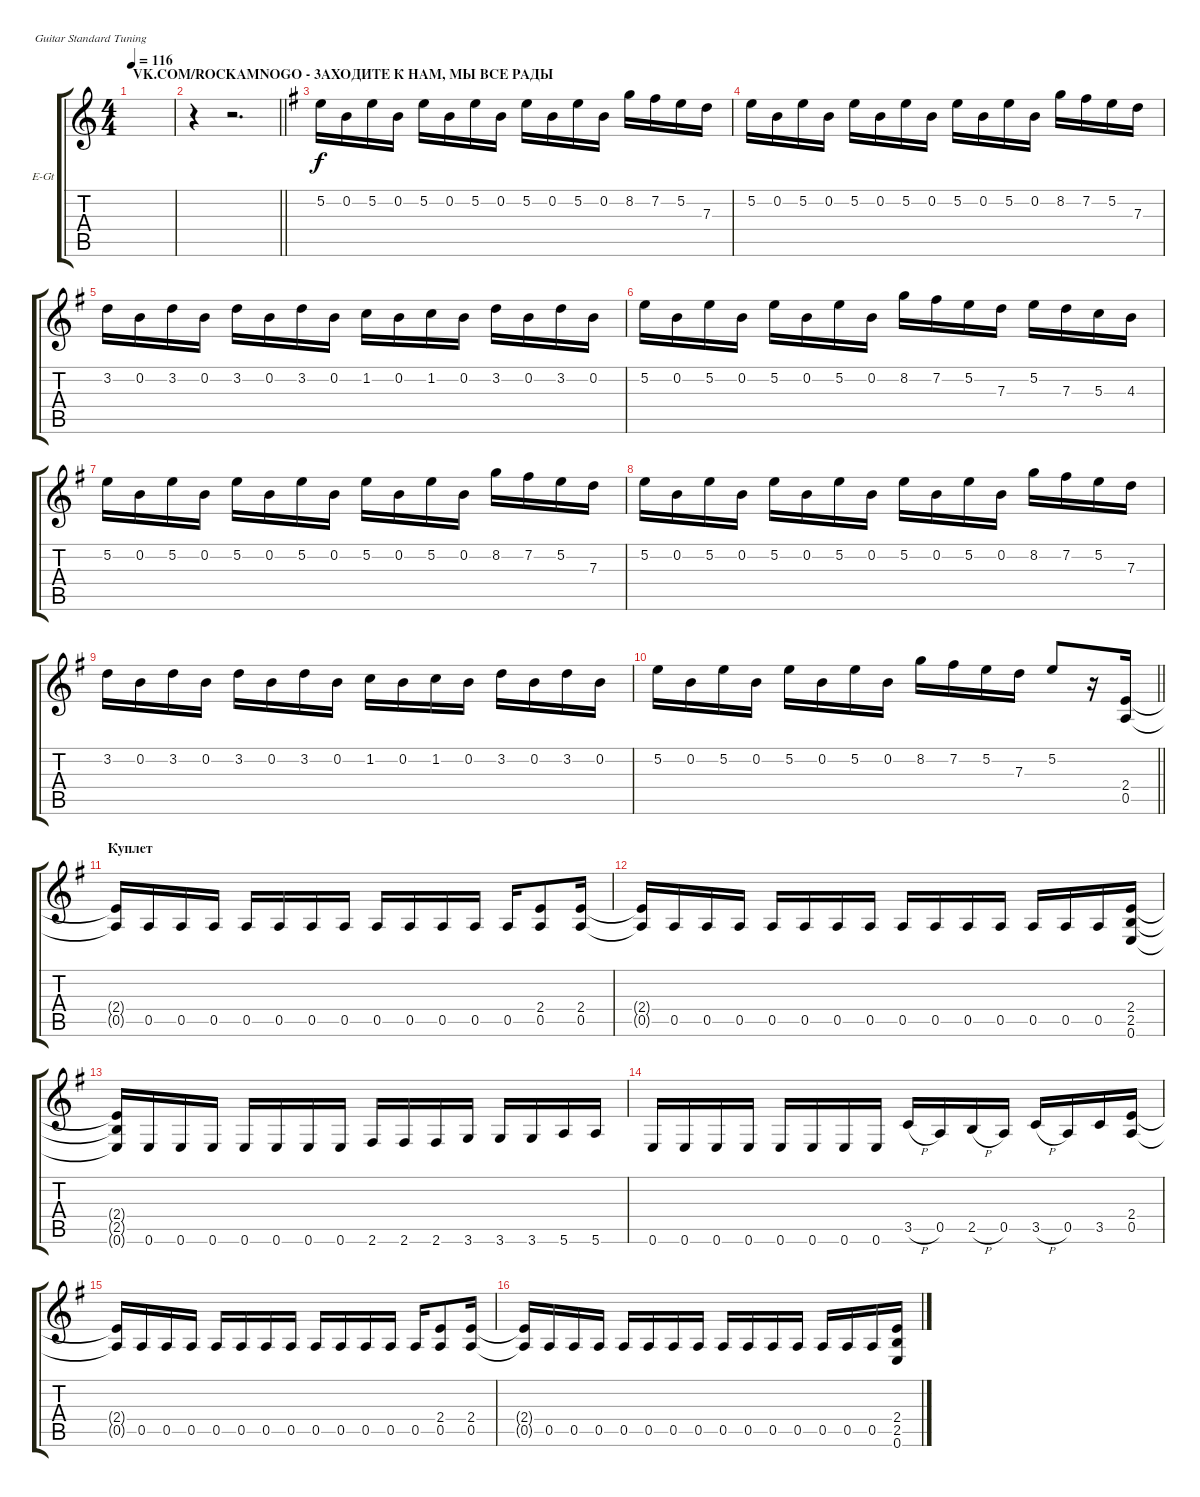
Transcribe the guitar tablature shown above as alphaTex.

\bracketExtendMode groupsimilarinstruments
\firstSystemTrackNameOrientation horizontal
\otherSystemsTrackNameOrientation horizontal
\track ("Владимир Холстинин" "E-Gt") {instrument distortionguitar}
\staff {score tabs}
\tuning (E4 B3 G3 D3 A2 E2)
\ts (4 4)
\section ("" "VK.COM/ROCKAMNOGO - 3АХОДИТЕ К НАМ, МЫ ВСЕ РАДЫ")
\tempo 116
\clef g2
\ks c
|
\beaming (8 2 2 2 2)
\scale
0.411348
\barLineRight lightlight
r.4 r.2{d} |
\scale
0.37234
\ks eminor
5.2.16 0.2.16 5.2.16 0.2.16 5.2.16 0.2.16 5.2.16 0.2.16 5.2.16 0.2.16 5.2.16 0.2.16 8.2.16 7.2.16 5.2.16 7.3.16 |
\scale
0.216312 5.2.16 0.2.16 5.2.16 0.2.16 5.2.16 0.2.16 5.2.16 0.2.16 5.2.16 0.2.16 5.2.16 0.2.16 8.2.16 7.2.16 5.2.16 7.3.16 |
\scale
0.333333 3.2.16 0.2.16 3.2.16 0.2.16 3.2.16 0.2.16 3.2.16 0.2.16 1.2.16 0.2.16 1.2.16 0.2.16 3.2.16 0.2.16 3.2.16 0.2.16 |
\scale
0.333333 5.2.16 0.2.16 5.2.16 0.2.16 5.2.16 0.2.16 5.2.16 0.2.16 8.2.16 7.2.16 5.2.16 7.3.16 5.2.16 7.3.16 5.3.16 4.3.16 |
\scale
0.333333 5.2.16 0.2.16 5.2.16 0.2.16 5.2.16 0.2.16 5.2.16 0.2.16 5.2.16 0.2.16 5.2.16 0.2.16 8.2.16 7.2.16 5.2.16 7.3.16 |
\scale
0.333333 5.2.16 0.2.16 5.2.16 0.2.16 5.2.16 0.2.16 5.2.16 0.2.16 5.2.16 0.2.16 5.2.16 0.2.16 8.2.16 7.2.16 5.2.16 7.3.16 |
\scale
0.333333 3.2.16 0.2.16 3.2.16 0.2.16 3.2.16 0.2.16 3.2.16 0.2.16 1.2.16 0.2.16 1.2.16 0.2.16 3.2.16 0.2.16 3.2.16 0.2.16 |
\scale
0.333333
\barLineRight lightlight
5.2.16 0.2.16 5.2.16 0.2.16 5.2.16 0.2.16 5.2.16 0.2.16 8.2.16 7.2.16 5.2.16 7.3.16 5.2.8 r.16 (2.4 0.5).16 |
\section ("" "Куплет")
\scale
0.333333 (2.4{t} 0.5{t}).16 0.5.16 0.5.16 0.5.16 0.5.16 0.5.16 0.5.16 0.5.16 0.5.16 0.5.16 0.5.16 0.5.16 0.5.16 (2.4 0.5).8 (2.4 0.5).16 |
\scale
0.333333 (2.4{t} 0.5{t}).16 0.5.16 0.5.16 0.5.16 0.5.16 0.5.16 0.5.16 0.5.16 0.5.16 0.5.16 0.5.16 0.5.16 0.5.16 0.5.16 0.5.16 (2.4 2.5 0.6).16 |
\scale
0.333333 (2.4{t} 2.5{t} 0.6{t}).16 0.6.16 0.6.16 0.6.16 0.6.16 0.6.16 0.6.16 0.6.16 2.6.16 2.6.16 2.6.16 3.6.16 3.6.16 3.6.16 5.6.16 5.6.16 |
\scale
0.333333 0.6.16 0.6.16 0.6.16 0.6.16 0.6.16 0.6.16 0.6.16 0.6.16 3.5{h}.16 0.5.16 2.5{h}.16 0.5.16 3.5{h}.16 0.5.16 3.5.16 (2.4 0.5).16 |
\scale
0.333333 (2.4{t} 0.5{t}).16 0.5.16 0.5.16 0.5.16 0.5.16 0.5.16 0.5.16 0.5.16 0.5.16 0.5.16 0.5.16 0.5.16 0.5.16 (2.4 0.5).8 (2.4 0.5).16 |
\scale
0.333333 (2.4{t} 0.5{t}).16 0.5.16 0.5.16 0.5.16 0.5.16 0.5.16 0.5.16 0.5.16 0.5.16 0.5.16 0.5.16 0.5.16 0.5.16 0.5.16 0.5.16 (2.4 2.5 0.6).16
